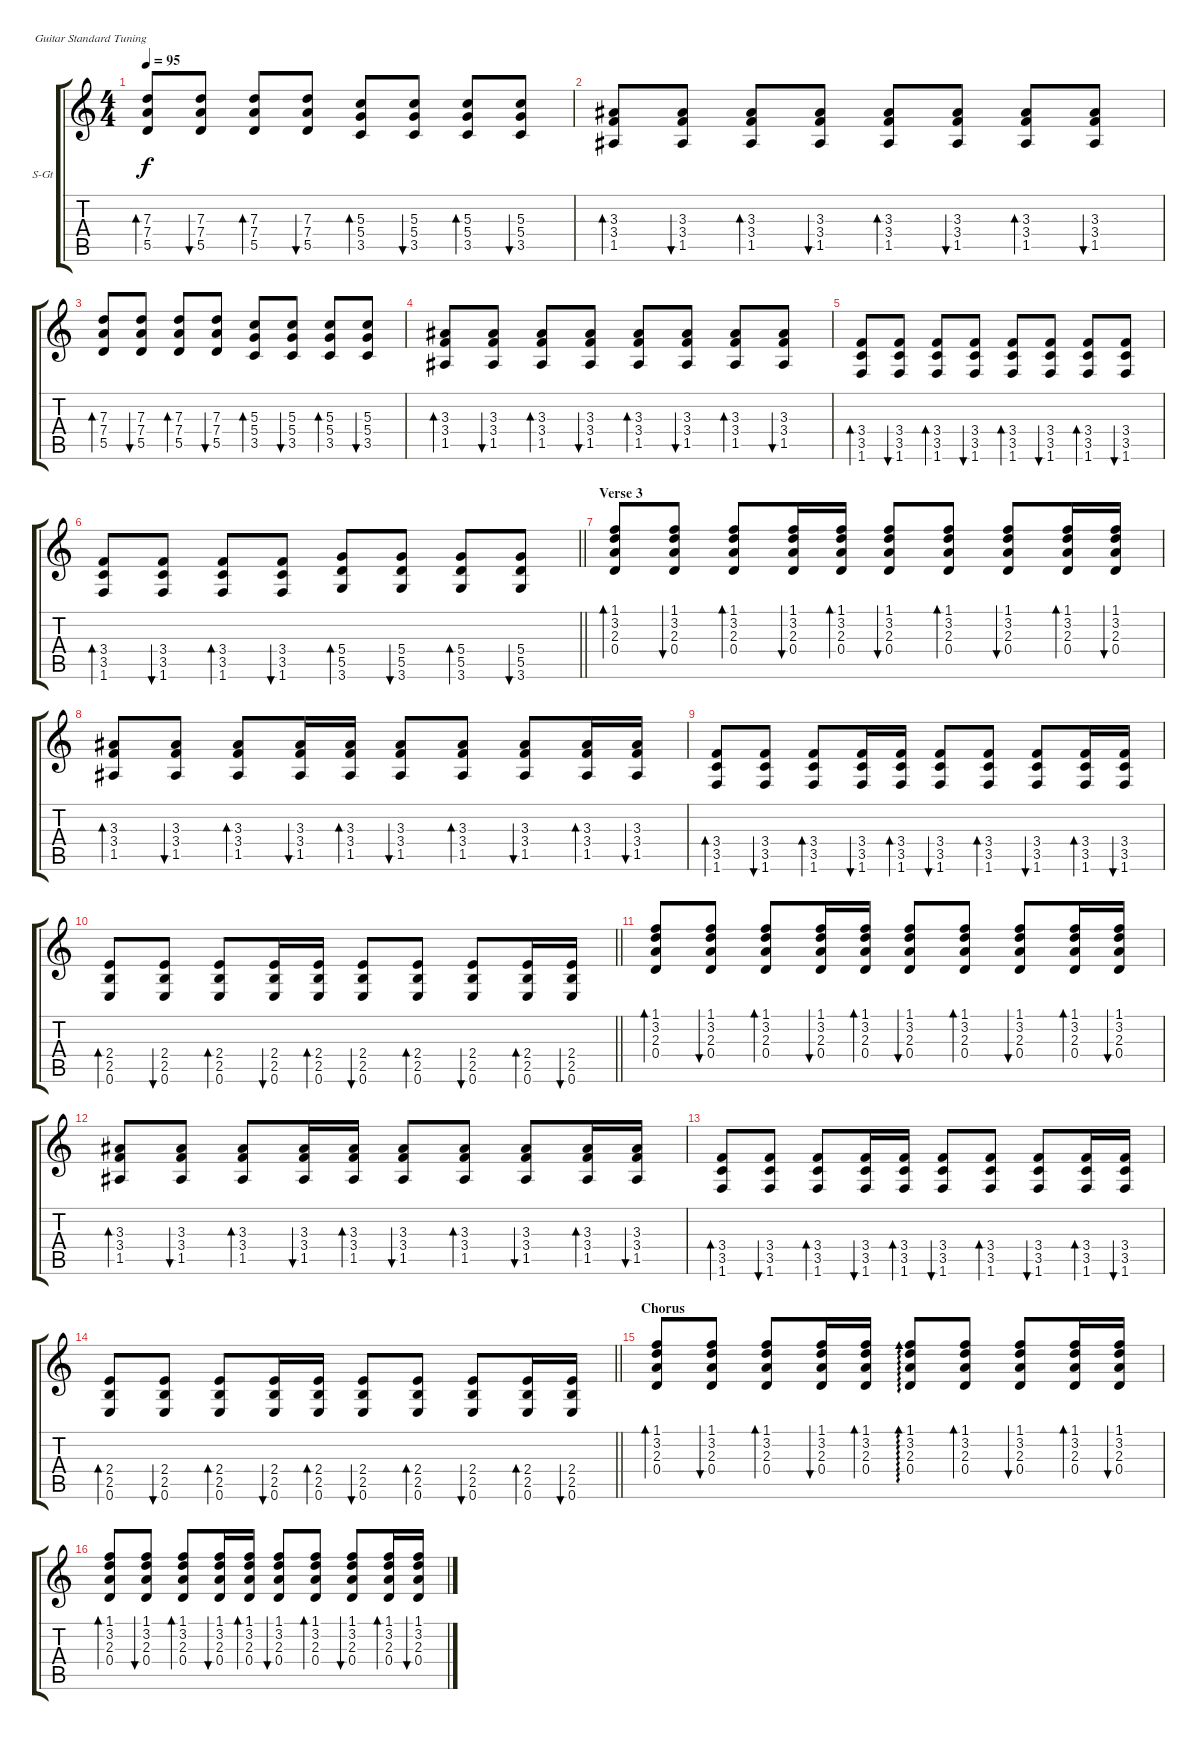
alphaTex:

\bracketExtendMode groupsimilarinstruments
\firstSystemTrackNameOrientation horizontal
\otherSystemsTrackNameOrientation horizontal
\track ("Rhythm Gtr." "S-Gt") {instrument acousticguitarsteel}
\staff {score tabs}
\tuning (E4 B3 G3 D3 A2 E2)
\ts (4 4)
\tempo 95
\clef g2
\ks c
(7.3 7.4 5.5).8{bd 30 dy f} (7.3 7.4 5.5).8{bu 30} (7.3 7.4 5.5).8{bd 30} (7.3 7.4 5.5).8{bu 30} (5.3 5.4 3.5).8{bd 30} (5.3 5.4 3.5).8{bu 30} (5.3 5.4 3.5).8{bd 30} (5.3 5.4 3.5).8{bu 30} |
(3.3 3.4 1.5).8{bd 30} (3.3 3.4 1.5).8{bu 30} (3.3 3.4 1.5).8{bd 30} (3.3 3.4 1.5).8{bu 30} (3.3 3.4 1.5).8{bd 30} (3.3 3.4 1.5).8{bu 30} (3.3 3.4 1.5).8{bd 30} (3.3 3.4 1.5).8{bu 30} |
(7.3 7.4 5.5).8{bd 30} (7.3 7.4 5.5).8{bu 30} (7.3 7.4 5.5).8{bd 30} (7.3 7.4 5.5).8{bu 30} (5.3 5.4 3.5).8{bd 30} (5.3 5.4 3.5).8{bu 30} (5.3 5.4 3.5).8{bd 30} (5.3 5.4 3.5).8{bu 30} |
(3.3 3.4 1.5).8{bd 30} (3.3 3.4 1.5).8{bu 30} (3.3 3.4 1.5).8{bd 30} (3.3 3.4 1.5).8{bu 30} (3.3 3.4 1.5).8{bd 30} (3.3 3.4 1.5).8{bu 30} (3.3 3.4 1.5).8{bd 30} (3.3 3.4 1.5).8{bu 30} |
(3.4 3.5 1.6).8{bd 30} (3.4 3.5 1.6).8{bu 30} (3.4 3.5 1.6).8{bd 30} (3.4 3.5 1.6).8{bu 30} (3.4 3.5 1.6).8{bd 30} (3.4 3.5 1.6).8{bu 30} (3.4 3.5 1.6).8{bd 30} (3.4 3.5 1.6).8{bu 30} |
\barLineRight lightlight
(3.4 3.5 1.6).8{bd 30} (3.4 3.5 1.6).8{bu 30} (3.4 3.5 1.6).8{bd 30} (3.4 3.5 1.6).8{bu 30} (5.4 5.5 3.6).8{bd 30} (5.4 5.5 3.6).8{bu 30} (5.4 5.5 3.6).8{bd 30} (5.4 5.5 3.6).8{bu 30} |
\section ("" "Verse 3")
(1.1 3.2 2.3 0.4).8{bd 30} (1.1 3.2 2.3 0.4).8{bu 30} (1.1 3.2 2.3 0.4).8{bd 30} (1.1 3.2 2.3 0.4).16{bu 30} (1.1 3.2 2.3 0.4).16{bd 30} (1.1 3.2 2.3 0.4).8{bu 30} (1.1 3.2 2.3 0.4).8{bd 30} (1.1 3.2 2.3 0.4).8{bu 30} (1.1 3.2 2.3 0.4).16{bd 30} (1.1 3.2 2.3 0.4).16{bu 30} |
(3.3 3.4 1.5).8{bd 30} (3.3 3.4 1.5).8{bu 30} (3.3 3.4 1.5).8{bd 30} (3.3 3.4 1.5).16{bu 30} (3.3 3.4 1.5).16{bd 30} (3.3 3.4 1.5).8{bu 30} (3.3 3.4 1.5).8{bd 30} (3.3 3.4 1.5).8{bu 30} (3.3 3.4 1.5).16{bd 30} (3.3 3.4 1.5).16{bu 30} |
(3.4 3.5 1.6).8{bd 30} (3.4 3.5 1.6).8{bu 30} (3.4 3.5 1.6).8{bd 30} (3.4 3.5 1.6).16{bu 30} (3.4 3.5 1.6).16{bd 30} (3.4 3.5 1.6).8{bu 30} (3.4 3.5 1.6).8{bd 30} (3.4 3.5 1.6).8{bu 30} (3.4 3.5 1.6).16{bd 30} (3.4 3.5 1.6).16{bu 30} |
\barLineRight lightlight
(2.4 2.5 0.6).8{bd 30} (2.4 2.5 0.6).8{bu 30} (2.4 2.5 0.6).8{bd 30} (2.4 2.5 0.6).16{bu 30} (2.4 2.5 0.6).16{bd 30} (2.4 2.5 0.6).8{bu 30} (2.4 2.5 0.6).8{bd 30} (2.4 2.5 0.6).8{bu 30} (2.4 2.5 0.6).16{bd 30} (2.4 2.5 0.6).16{bu 30} |
(1.1 3.2 2.3 0.4).8{bd 30} (1.1 3.2 2.3 0.4).8{bu 30} (1.1 3.2 2.3 0.4).8{bd 30} (1.1 3.2 2.3 0.4).16{bu 30} (1.1 3.2 2.3 0.4).16{bd 30} (1.1 3.2 2.3 0.4).8{bu 30} (1.1 3.2 2.3 0.4).8{bd 30} (1.1 3.2 2.3 0.4).8{bu 30} (1.1 3.2 2.3 0.4).16{bd 30} (1.1 3.2 2.3 0.4).16{bu 30} |
(3.3 3.4 1.5).8{bd 30} (3.3 3.4 1.5).8{bu 30} (3.3 3.4 1.5).8{bd 30} (3.3 3.4 1.5).16{bu 30} (3.3 3.4 1.5).16{bd 30} (3.3 3.4 1.5).8{bu 30} (3.3 3.4 1.5).8{bd 30} (3.3 3.4 1.5).8{bu 30} (3.3 3.4 1.5).16{bd 30} (3.3 3.4 1.5).16{bu 30} |
(3.4 3.5 1.6).8{bd 30} (3.4 3.5 1.6).8{bu 30} (3.4 3.5 1.6).8{bd 30} (3.4 3.5 1.6).16{bu 30} (3.4 3.5 1.6).16{bd 30} (3.4 3.5 1.6).8{bu 30} (3.4 3.5 1.6).8{bd 30} (3.4 3.5 1.6).8{bu 30} (3.4 3.5 1.6).16{bd 30} (3.4 3.5 1.6).16{bu 30} |
\barLineRight lightlight
(2.4 2.5 0.6).8{bd 30} (2.4 2.5 0.6).8{bu 30} (2.4 2.5 0.6).8{bd 30} (2.4 2.5 0.6).16{bu 30} (2.4 2.5 0.6).16{bd 30} (2.4 2.5 0.6).8{bu 30} (2.4 2.5 0.6).8{bd 30} (2.4 2.5 0.6).8{bu 30} (2.4 2.5 0.6).16{bd 30} (2.4 2.5 0.6).16{bu 30} |
\section ("" "Chorus")
(1.1 3.2 2.3 0.4).8{bd 30} (1.1 3.2 2.3 0.4).8{bu 30} (1.1 3.2 2.3 0.4).8{bd 30} (1.1 3.2 2.3 0.4).16{bu 30} (1.1 3.2 2.3 0.4).16{bd 30} (1.1 3.2 2.3 0.4).8{ad 0} (1.1 3.2 2.3 0.4).8{bd 30} (1.1 3.2 2.3 0.4).8{bu 30} (1.1 3.2 2.3 0.4).16{bd 30} (1.1 3.2 2.3 0.4).16{bu 30} |
(1.1 3.2 2.3 0.4).8{bd 30} (1.1 3.2 2.3 0.4).8{bu 30} (1.1 3.2 2.3 0.4).8{bd 30} (1.1 3.2 2.3 0.4).16{bu 30} (1.1 3.2 2.3 0.4).16{bd 30} (1.1 3.2 2.3 0.4).8{bu 30} (1.1 3.2 2.3 0.4).8{bd 30} (1.1 3.2 2.3 0.4).8{bu 30} (1.1 3.2 2.3 0.4).16{bd 30} (1.1 3.2 2.3 0.4).16{bu 30}
